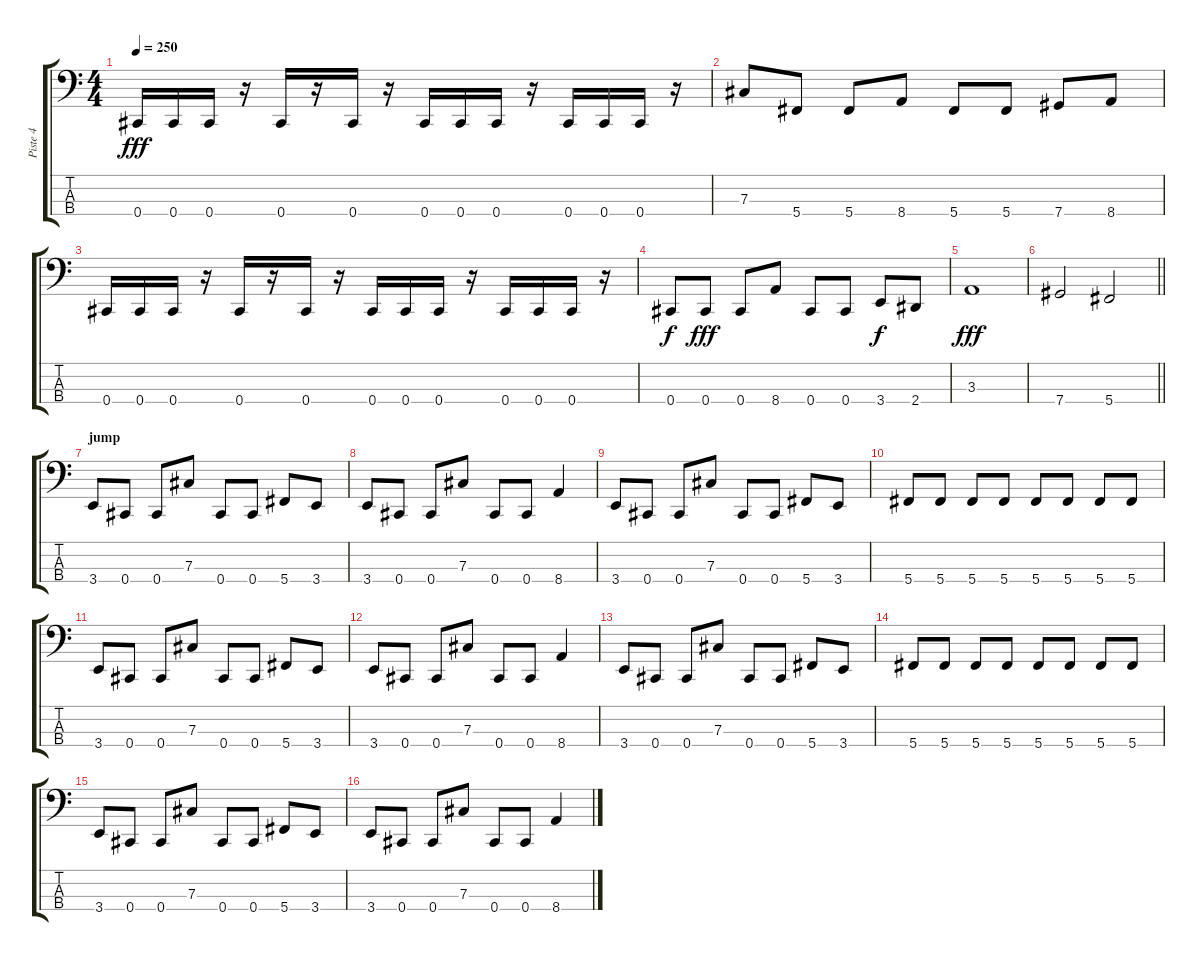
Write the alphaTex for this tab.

\track ("Piste 4" "Piste 4") {instrument electricbasspick}
\staff {score tabs}
\tuning (E2 B1 Gb1 Db1) {hide}
\ts (4 4)
\tempo 250
\clef f4
\ks c
0.4.16{dy fff} 0.4.16 0.4.16 r.16 0.4.16 r.16 0.4.16 r.16 0.4.16 0.4.16 0.4.16 r.16 0.4.16 0.4.16 0.4.16 r.16 |
7.3.8 5.4.8 5.4.8 8.4.8 5.4.8 5.4.8 7.4.8 8.4.8 |
0.4.16 0.4.16 0.4.16 r.16 0.4.16 r.16 0.4.16 r.16 0.4.16 0.4.16 0.4.16 r.16 0.4.16 0.4.16 0.4.16 r.16 |
0.4.8{dy f} 0.4.8{dy fff} 0.4.8 8.4.8 0.4.8 0.4.8 3.4.8{dy f} 2.4.8 |
3.3.1{dy fff} |
\barLineRight lightlight
7.4.2 5.4.2 |
\section ("" "jump")
3.4.8 0.4.8 0.4.8 7.3.8 0.4.8 0.4.8 5.4.8 3.4.8 |
3.4.8 0.4.8 0.4.8 7.3.8 0.4.8 0.4.8 8.4.4 |
3.4.8 0.4.8 0.4.8 7.3.8 0.4.8 0.4.8 5.4.8 3.4.8 |
5.4.8 5.4.8 5.4.8 5.4.8 5.4.8 5.4.8 5.4.8 5.4.8 |
3.4.8 0.4.8 0.4.8 7.3.8 0.4.8 0.4.8 5.4.8 3.4.8 |
3.4.8 0.4.8 0.4.8 7.3.8 0.4.8 0.4.8 8.4.4 |
3.4.8 0.4.8 0.4.8 7.3.8 0.4.8 0.4.8 5.4.8 3.4.8 |
5.4.8 5.4.8 5.4.8 5.4.8 5.4.8 5.4.8 5.4.8 5.4.8 |
3.4.8 0.4.8 0.4.8 7.3.8 0.4.8 0.4.8 5.4.8 3.4.8 |
3.4.8 0.4.8 0.4.8 7.3.8 0.4.8 0.4.8 8.4.4
